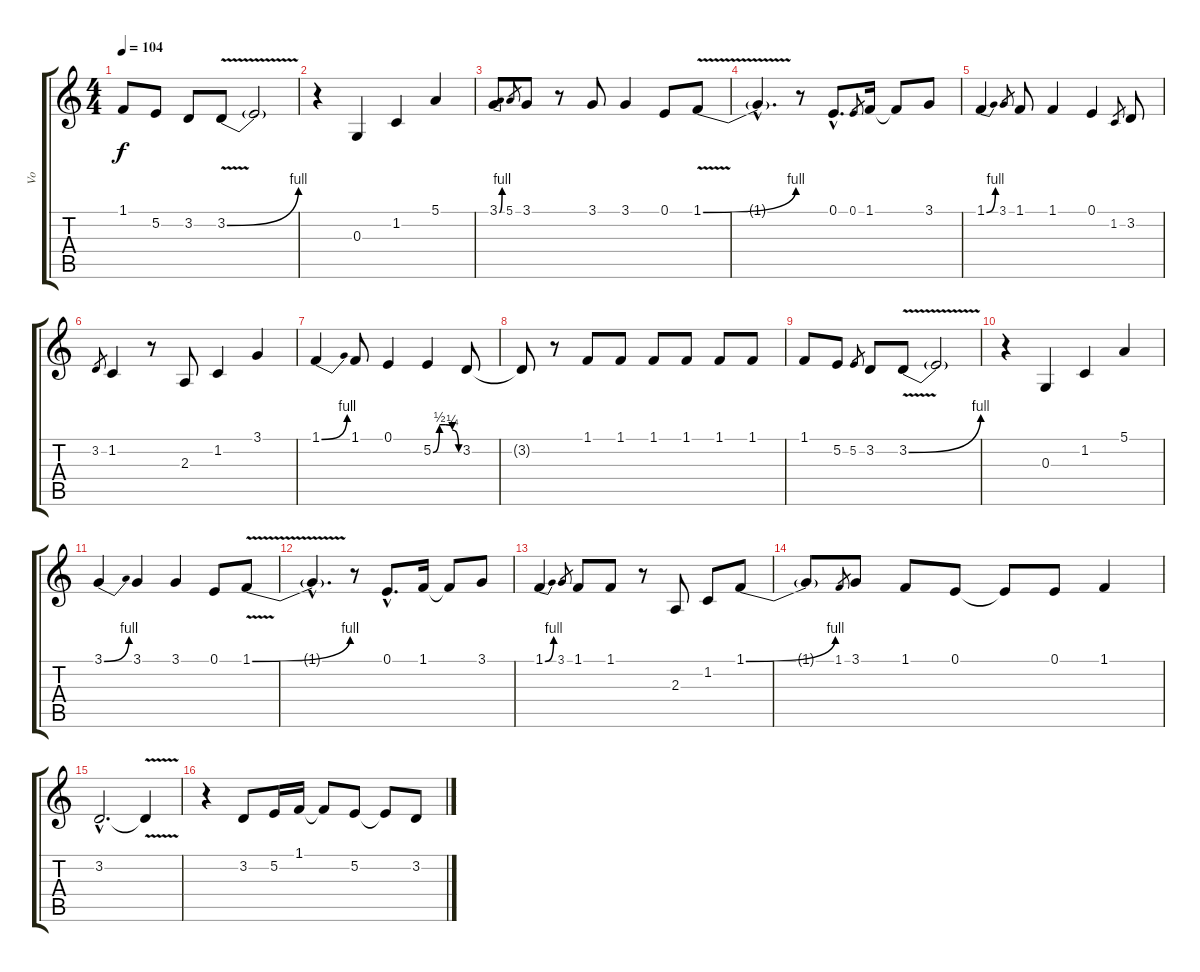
\track ("Vo" "Vo") {instrument accordion}
\staff {score tabs}
\tuning (E4 B3 G3 D3 A2 E2) {hide}
\ts (4 4)
\tempo 104
\clef g2
\ks c
1.1.8{dy f} 5.2.8 3.2.8 3.2{be (bend 0 0 60 4) v}.8 3.2{t}.2 |
r.4 0.3.4 1.2.4 5.1.4 |
3.1{be (bend 0 0 60 4)}.8 5.1.8{gr} 3.1.8 r.8 3.1.8 3.1.4 0.1.8 1.1{be (bend 0 0 60 4) v}.8 |
1.1{hac t}.4{d} r.8 0.1{hac}.8{d} 0.1.8{gr} 1.1.16 1.1{t}.8 3.1.8 |
1.1{be (bend 0 0 60 4)}.4 3.1.8{gr} 1.1.8 1.1.4 0.1.4 1.2.8{gr} 3.2.8 |
3.2.8{gr} 1.2.4 r.8 2.3.8 1.2.4 3.1.4 |
1.1{be (bend 0 0 60 4)}.4 1.1.8 0.1.4 5.2{be (custom 0 0 15 2 30 2 45 1 60 0)}.4 3.2.8 |
3.2{t}.8 r.8 1.1.8 1.1.8 1.1.8 1.1.8 1.1.8 1.1.8 |
1.1.8 5.2.8 5.2.8{gr} 3.2.8 3.2{be (bend 0 0 60 4) v}.8 3.2{t}.2 |
r.4 0.3.4 1.2.4 5.1.4 |
3.1{be (bend 0 0 60 4)}.4 3.1.4 3.1.4 0.1.8 1.1{be (bend 0 0 60 4) v}.8 |
1.1{hac t}.4{d} r.8 0.1{hac}.8{d} 1.1.16 1.1{t}.8 3.1.8 |
1.1{be (bend 0 0 60 4)}.4 3.1.8{gr} 1.1.8 1.1.8 r.8 2.3.8 1.2.8 1.1{be (bend 0 0 60 4)}.8 |
1.1{t}.8 1.1.8{gr} 3.1.8 1.1.8 0.1.8 0.1{t}.8 0.1.8 1.1.4 |
3.2{hac}.2{d} 3.2{v t}.4 |
r.4 3.2.8 5.2.16 1.1.16 1.1{t}.8 5.2.8 5.2{t}.8 3.2.8
